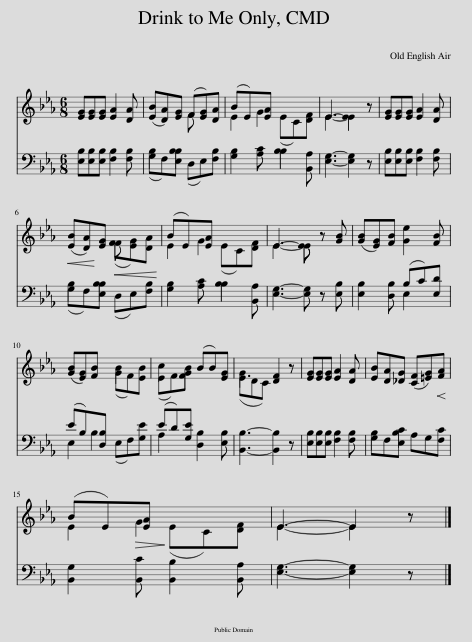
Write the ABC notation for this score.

X:1
%%score ( 1 2 ) ( 3 4 )
L:1/8
M:6/8
I:linebreak $
K:Eb
V:1 treble
V:2 treble
V:3 bass
V:4 bass
V:1
 [EG][EG][EG] [EA]2 [DA] | ([EB][DA])[EG] (F[EG])[DA] | (BE)[EA] (EC)[DF] | E3- E2 z | [EG][EG][EG] [EA]2 [DA] |$ %5
!<(! ([EB][DA])!<)![EG]!<(! (F[EG])[DA]!<)! | (BE)[EA] (EC)[DF] | E3- E z [GB] | ([GB][EG])[FB] [Ge]2 [FB] |$ ([GB][EG])[FB] (GF)[EB] | %10
 (EF)[GB] (BB)[EG] | (EDC) [DF]2 z | [EG][EG][EG] [EA]2 [DA] | [EB][DA][_DG] ([CF][=EG])!<(![FA]!<)! |$ (BE)!>(![EA]!>)! (EC)[DF] | %15
 E3- E2 z |] %16
V:2
 x6 | x3 F x2 | E2 G2 x2 | E3- E2 x | x6 |$ %5
 x3 F x2 | E2 G2 x2 | E3- E x2 | x6 |$ x3 B2 x | %10
 c2 F2 x2 | G3 x3 | x6 | x6 |$ E2 G2 x2 | %15
 E3- E2 x |] %16
V:3
 [E,B,][E,B,][E,B,] [F,B,]2 [F,B,] | (G,F,)[E,B,] (D,E,)[F,B,] | [G,B,]2 [A,C] B,2 [B,,A,] | [E,G,]3- [E,G,]2 z | [E,B,][E,B,][E,B,] [F,B,]2 [F,B,] |$ %5
 (G,F,)[E,B,] (D,E,)[F,B,] | [G,B,]2 [A,C] B,2 [B,,A,] | [E,G,]3- [E,G,] z [E,B,] | [E,B,]2 [D,B,] (B,C)[E,D] |$ (EB,)[D,B,] (E,F,)[G,E] | %10
 (ED)[G,E] [D,B,]2 [E,B,] | [B,,B,]3- [B,,B,]2 z | [E,B,][E,B,][E,B,] [F,B,]2 [F,B,] | G,F,[E,B,] A,G,[F,C] |$ [B,,G,]2 [B,,C] [B,,B,]2 [B,,A,] | %15
 [E,G,]3- [E,G,]2 z |] %16
V:4
 x6 | B,2 B,2 x2 | x3 B,2 x | x6 | x6 |$ %5
 B,2 B,2 x2 | x3 B,2 x | x6 | x3 E,2 x |$ E,2 B,2 x2 | %10
 A,2 x4 | x6 | x6 | B,2 C2 x2 |$ x6 | %15
 x6 |] %16
